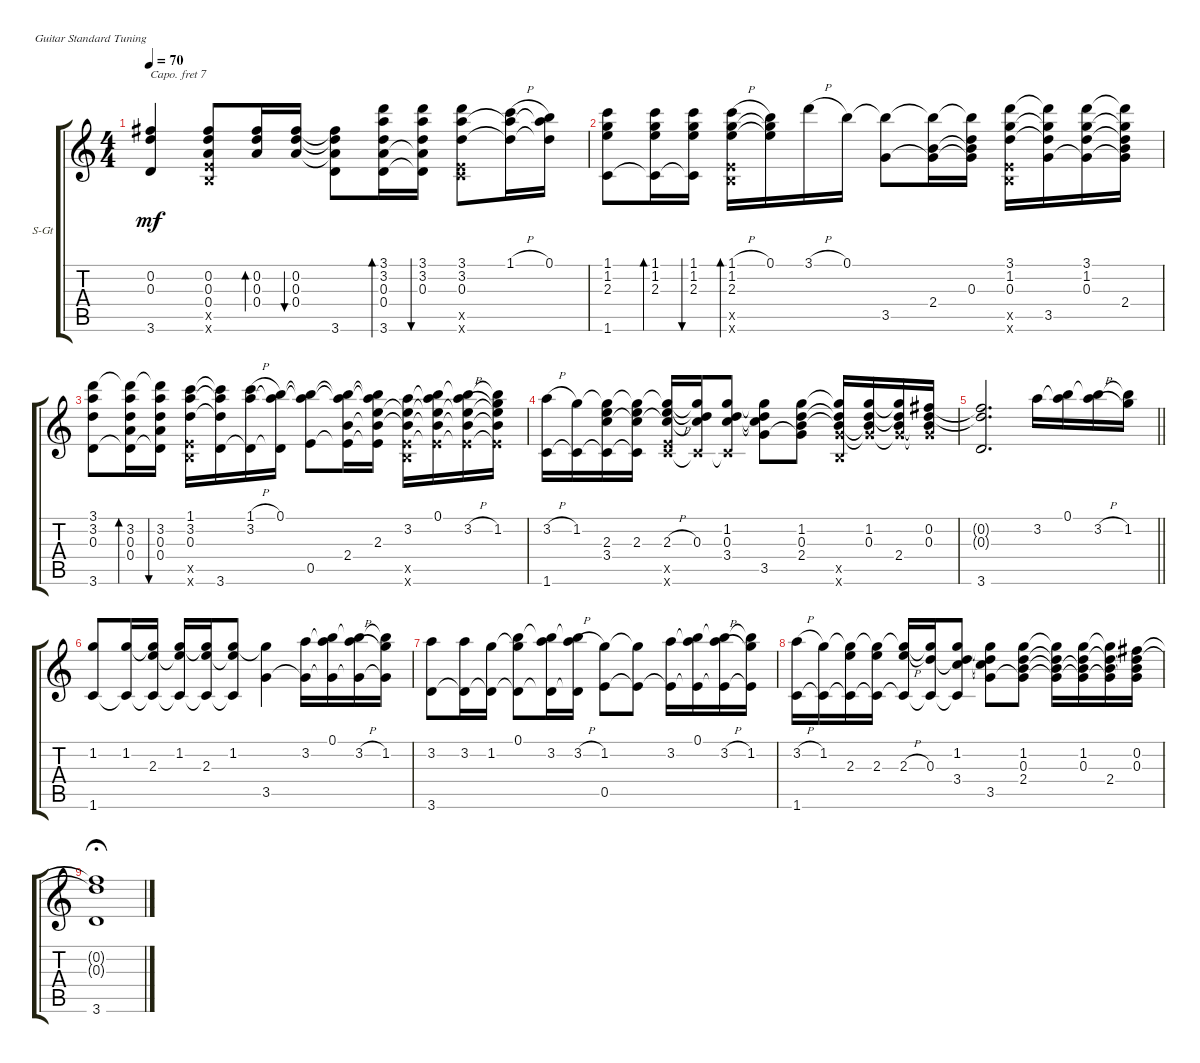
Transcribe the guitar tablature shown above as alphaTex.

\defaultSystemsLayout 4
\bracketExtendMode groupsimilarinstruments
\firstSystemTrackNameOrientation horizontal
\otherSystemsTrackNameOrientation horizontal
\track ("Steel Guitar" "S-Gt") {instrument acousticguitarsteel}
\staff {score tabs}
\capo 7
\tuning (E4 B3 G3 D3 A2 E2)
\ts (4 4)
\tempo 70
\clef g2
\ks c
(3.6 0.3{t} 0.2{t}).4{dy mf} (0.6{x} 0.5{x} 0.4 0.3 0.2).8 (0.4 0.3 0.2).16{bd 30} (0.2 0.3 0.4).16{bu 30} (3.6 0.2{t} 0.3{t} 0.4{t}).8 (3.6 0.4 0.3 3.2 3.1).16{bd 30} (3.6{t} 0.4{t} 0.3 3.2 3.1).16{bu 30} (1.6{x} 0.5{x} 3.2 3.1 0.3).8 (1.1{h} 3.2{t} 0.3{t}).16 (0.1 3.2{t} 0.3{t}).16 |
(1.6 2.3 1.2 1.1).8 (2.3 1.2 1.1 1.6{t}).16{bd 30} (1.1 1.2 2.3 1.6{t}).16{bu 30} (2.3 1.2 1.1{h} 0.6{x} 0.5{x}).16{bd 30} (0.1 1.2{t} 2.3{t}).16 3.1{h}.16 0.1.16 (3.5 0.1{t}).8 (2.4 3.5{t} 0.1{t}).16 (0.3 2.4{t} 3.5{t} 0.1{t}).16 (0.3 1.2 3.1 0.6{x} 0.5{x}).16 (3.5 0.3{t} 1.2{t} 3.1{t}).16 (0.3 1.2 3.1 3.5{t}).16 (2.4 3.5{t} 0.3{t} 1.2{t} 3.1{t}).16 |
(3.1 3.2 0.3 3.6).8 (3.2 0.4 0.3 3.6{t} 3.1{t}).16{bd 30} (3.2 0.3 0.4 3.6{t} 3.1{t}).16{bu 30} (0.3 3.2 1.1 0.6{x} 0.5{x}).16 (0.3{t} 3.2{t} 1.1{t} 3.6).16 (3.2 1.1{h} 3.6{t}).16 (0.1 3.2{t} 3.6{t}).16 (3.2{t} 0.5 0.1{t}).8 (2.4 0.5{t} 3.2{t} 0.1{t}).16 (2.4{t} 0.5{t} 3.2{t} 0.1{t} 2.3).16 (3.2 0.5{x} 2.4{t} 0.6{x} 2.3{t}).16 (0.1 3.2{t} 0.5{x t} 2.4{t} 2.3{t}).16 (0.1{t} 0.5{x t} 3.2{h} 2.3{t} 2.4{t}).16 (0.5{x t} 1.2 2.4{t} 2.3{t} 0.1{t}).16 |
(3.2{h} 1.6).16 (1.2 1.6{t}).16 (2.3 3.4 1.6{t} 1.2{t}).16 (2.3 1.6{t} 3.4{t} 1.2{t}).16 (2.3{h} 1.6{x} 3.4{t} 1.2{t} 0.5{x}).16 (0.3 1.6{x t} 3.4{t} 1.2{t}).16 (1.2 3.4 1.6{x t} 0.3).8 (3.5 3.4{t} 0.3{t} 1.2{t}).8 (2.4 0.3 1.2 3.5{t}).8 (3.5{x} 1.2{t} 0.3{t} 2.4{t} 0.6{x}).16 (0.3 3.5{x t} 1.2 2.4{t}).16 (2.4 3.5{x t} 0.3{t} 1.2{t}).16 (0.2 3.5{x t} 2.4{t} 0.3).16 |
\barLineRight lightlight
(0.2{t} 0.3{t} 3.6).2{d} 3.2.16 (0.1 3.2{t}).16 (3.2{h} 0.1{t}).16 (1.2 0.1{t}).16 |
(1.6 1.2).8 (1.2 1.6{t}).16 (1.2{t} 2.3 1.6{t}).16 (1.2 2.3{t} 1.6{t}).16 (2.3 1.2{t} 1.6{t}).16 (1.2 2.3{t} 1.6{t}).8 (3.5 1.2{t}).4 (3.2 3.5{t}).16 (0.1 3.5{t} 3.2{t}).16 (3.2{h} 3.5{t} 0.1{t}).16 (1.2 3.5{t} 0.1{t}).16 |
(3.2 3.6).8 (3.2 3.6{t}).16 (1.2 3.6{t}).16 (0.1 3.6{t} 1.2{t}).8 (3.2 3.6{t} 0.1{t}).16 (3.2{h} 0.1{t} 3.6{t}).16 (1.2 0.5).8 (0.5{t} 1.2{t}).8 (3.2 0.5{t}).16 (0.1 3.2{t} 0.5{t}).16 (3.2{h} 0.1{t} 0.5{t}).16 (1.2 0.1{t} 0.5{t}).16 |
(3.2{h} 1.6).16 (1.2 1.6{t}).16 (2.3 1.6{t} 1.2{t}).16 (2.3 1.6{t} 1.2{t}).16 (2.3{h} 1.6{t} 1.2{t}).16 (0.3 1.6{t} 1.2{t}).16 (1.2 3.4 1.6{t} 0.3{t}).8 (3.5 3.4{t} 0.3{t} 1.2{t}).8 (2.4 0.3 1.2 3.5{t}).8 (3.5{t} 1.2{t} 0.3{t} 2.4{t}).16 (0.3 3.5{t} 1.2 2.4{t}).16 (2.4 3.5{t} 0.3{t} 1.2{t}).16 (0.2 3.5{t} 2.4{t} 0.3).16 |
(3.6 0.2{t} 0.3{t}).1{fermata (medium 0.5)}
